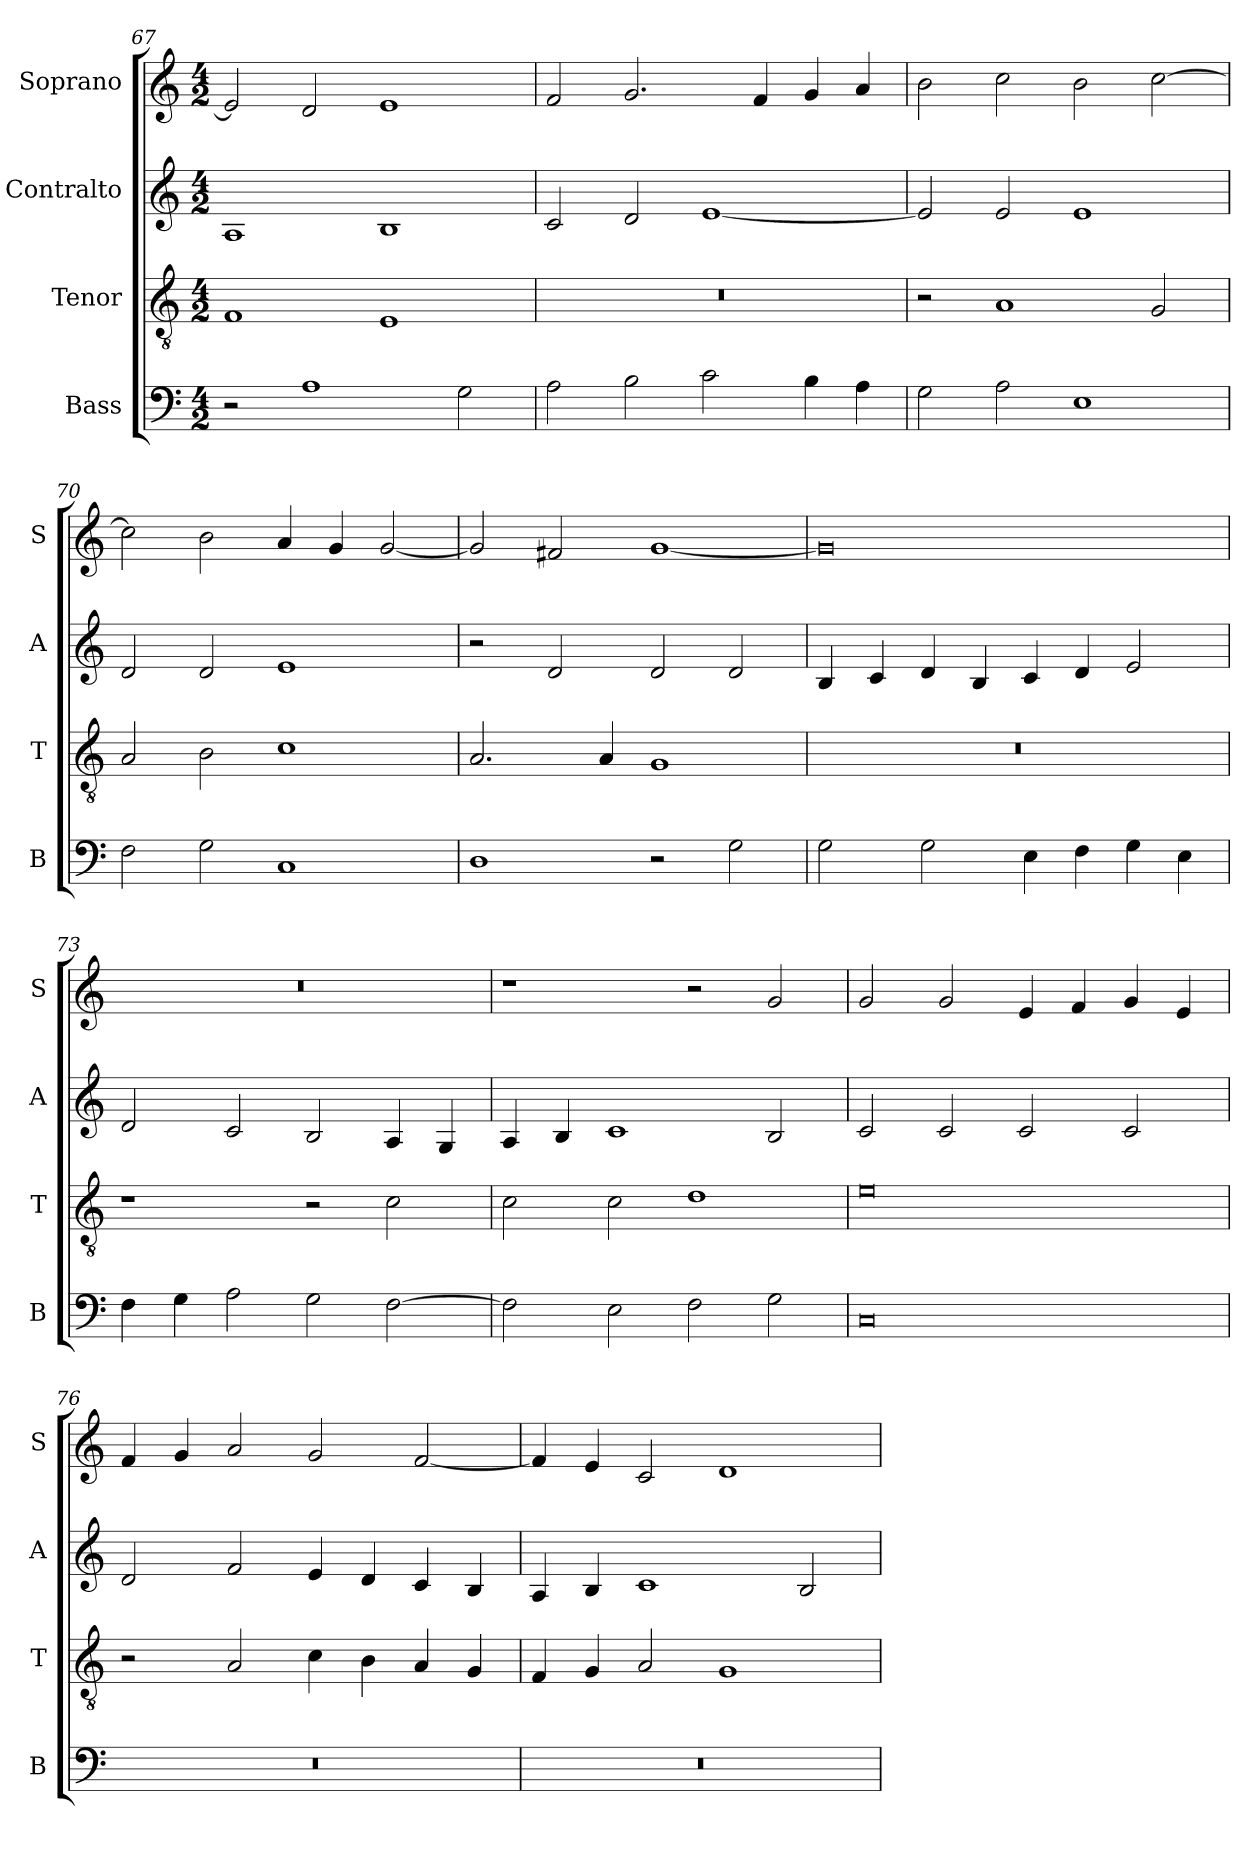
**kern	**kern	**kern	**kern
*part4	*part3	*part2	*part1
*staff4	*staff3	*staff2	*staff1
*I"Bass	*I"Tenor	*I"Contralto	*I"Soprano
*I'B	*I'T	*I'A	*I'S
*clefF4	*clefGv2	*clefG2	*clefG2
*k[]	*k[]	*k[]	*k[]
*E:phr	*E:phr	*E:phr	*E:phr
*M4/2	*M4/2	*M4/2	*M4/2
=67	=67	=67	=67
2r	1F	1A	2e]
1A	.	.	2d
.	1E	1B	1e
2G	.	.	.
=68	=68	=68	=68
2A	0r	2c	2f
2B	.	2d	2.g
2c	.	[1e	.
.	.	.	4f
4B	.	.	4g
4A	.	.	4a
=69	=69	=69	=69
2G	2r	2e]	2b
2A	1A	2e	2cc
1E	.	1e	2b
.	2G	.	[2cc
=70	=70	=70	=70
2F	2A	2d	2cc]
2G	2B	2d	2b
1C	1c	1e	4a
.	.	.	4g
.	.	.	[2g
=71	=71	=71	=71
1D	2.A	2r	2g]
.	.	2d	2f#X
.	4A	.	.
2r	1G	2d	[1g
2G	.	2d	.
=72	=72	=72	=72
2G	0r	4B	0g]
.	.	4c	.
2G	.	4d	.
.	.	4B	.
4E	.	4c	.
4F	.	4d	.
4G	.	2e	.
4E	.	.	.
=73	=73	=73	=73
4F	1r	2d	0r
4G	.	.	.
2A	.	2c	.
2G	2r	2B	.
[2F	2c	4A	.
.	.	4G	.
=74	=74	=74	=74
2F]	2c	4A	1r
.	.	4B	.
2E	2c	1c	.
2F	1d	.	2r
2G	.	2B	2g
=75	=75	=75	=75
0C	0e	2c	2g
.	.	2c	2g
.	.	2c	4e
.	.	.	4f
.	.	2c	4g
.	.	.	4e
=76	=76	=76	=76
0r	2r	2d	4f
.	.	.	4g
.	2A	2f	2a
.	4c	4e	2g
.	4B	4d	.
.	4A	4c	[2f
.	4G	4B	.
=77	=77	=77	=77
0r	4F	4A	4f]
.	4G	4B	4e
.	2A	1c	2c
.	1G	.	1d
.	.	2B	.
=	=	=	=
*-	*-	*-	*-
